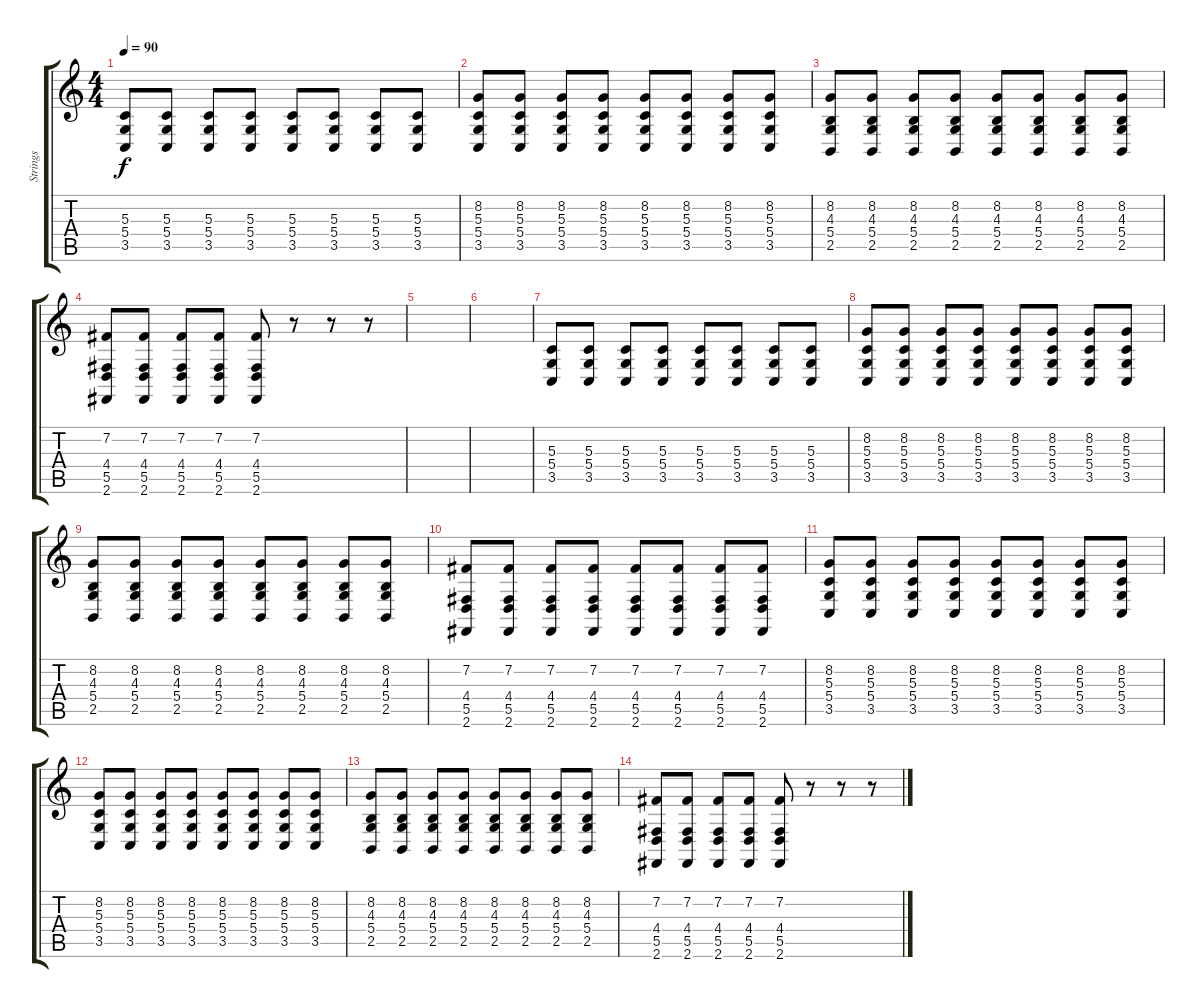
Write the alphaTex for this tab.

\track ("Strings" "Strings") {instrument stringensemble1}
\staff {score tabs}
\tuning (E4 B3 G3 D3 A2 E2) {hide}
\ts (4 4)
\tempo 90
\clef g2
\ks c
(5.3 5.4 3.5).8{dy f volume 8 instrument viola} (5.3 5.4 3.5).8 (5.3 5.4 3.5).8 (5.3 5.4 3.5).8 (5.3 5.4 3.5).8 (5.3 5.4 3.5).8 (5.3 5.4 3.5).8 (5.3 5.4 3.5).8 |
(8.2 5.3 5.4 3.5).8 (8.2 5.3 5.4 3.5).8 (8.2 5.3 5.4 3.5).8 (8.2 5.3 5.4 3.5).8 (8.2 5.3 5.4 3.5).8 (8.2 5.3 5.4 3.5).8 (8.2 5.3 5.4 3.5).8 (8.2 5.3 5.4 3.5).8 |
(8.2 4.3 5.4 2.5).8 (8.2 4.3 5.4 2.5).8 (8.2 4.3 5.4 2.5).8 (8.2 4.3 5.4 2.5).8 (8.2 4.3 5.4 2.5).8 (8.2 4.3 5.4 2.5).8 (8.2 4.3 5.4 2.5).8 (8.2 4.3 5.4 2.5).8 |
(7.2 4.4 5.5 2.6).8 (7.2 4.4 5.5 2.6).8 (7.2 4.4 5.5 2.6).8 (7.2 4.4 5.5 2.6).8 (7.2 4.4 5.5 2.6).8 r.8 r.8 r.8 |
|
|
(5.3 5.4 3.5).8{volume 9} (5.3 5.4 3.5).8 (5.3 5.4 3.5).8 (5.3 5.4 3.5).8 (5.3 5.4 3.5).8 (5.3 5.4 3.5).8 (5.3 5.4 3.5).8 (5.3 5.4 3.5).8 |
(8.2 5.3 5.4 3.5).8 (8.2 5.3 5.4 3.5).8 (8.2 5.3 5.4 3.5).8 (8.2 5.3 5.4 3.5).8 (8.2 5.3 5.4 3.5).8 (8.2 5.3 5.4 3.5).8 (8.2 5.3 5.4 3.5).8 (8.2 5.3 5.4 3.5).8 |
(8.2 4.3 5.4 2.5).8 (8.2 4.3 5.4 2.5).8 (8.2 4.3 5.4 2.5).8 (8.2 4.3 5.4 2.5).8 (8.2 4.3 5.4 2.5).8 (8.2 4.3 5.4 2.5).8 (8.2 4.3 5.4 2.5).8 (8.2 4.3 5.4 2.5).8 |
(7.2 4.4 5.5 2.6).8 (7.2 4.4 5.5 2.6).8 (7.2 4.4 5.5 2.6).8 (7.2 4.4 5.5 2.6).8 (7.2 4.4 5.5 2.6).8 (7.2 4.4 5.5 2.6).8 (7.2 4.4 5.5 2.6).8 (7.2 4.4 5.5 2.6).8 |
(8.2 5.3 5.4 3.5).8 (8.2 5.3 5.4 3.5).8 (8.2 5.3 5.4 3.5).8 (8.2 5.3 5.4 3.5).8 (8.2 5.3 5.4 3.5).8 (8.2 5.3 5.4 3.5).8 (8.2 5.3 5.4 3.5).8 (8.2 5.3 5.4 3.5).8 |
(8.2 5.3 5.4 3.5).8 (8.2 5.3 5.4 3.5).8 (8.2 5.3 5.4 3.5).8 (8.2 5.3 5.4 3.5).8 (8.2 5.3 5.4 3.5).8 (8.2 5.3 5.4 3.5).8 (8.2 5.3 5.4 3.5).8 (8.2 5.3 5.4 3.5).8 |
(8.2 4.3 5.4 2.5).8 (8.2 4.3 5.4 2.5).8 (8.2 4.3 5.4 2.5).8 (8.2 4.3 5.4 2.5).8 (8.2 4.3 5.4 2.5).8 (8.2 4.3 5.4 2.5).8 (8.2 4.3 5.4 2.5).8 (8.2 4.3 5.4 2.5).8 |
(7.2 4.4 5.5 2.6).8 (7.2 4.4 5.5 2.6).8 (7.2 4.4 5.5 2.6).8 (7.2 4.4 5.5 2.6).8 (7.2 4.4 5.5 2.6).8 r.8 r.8 r.8
